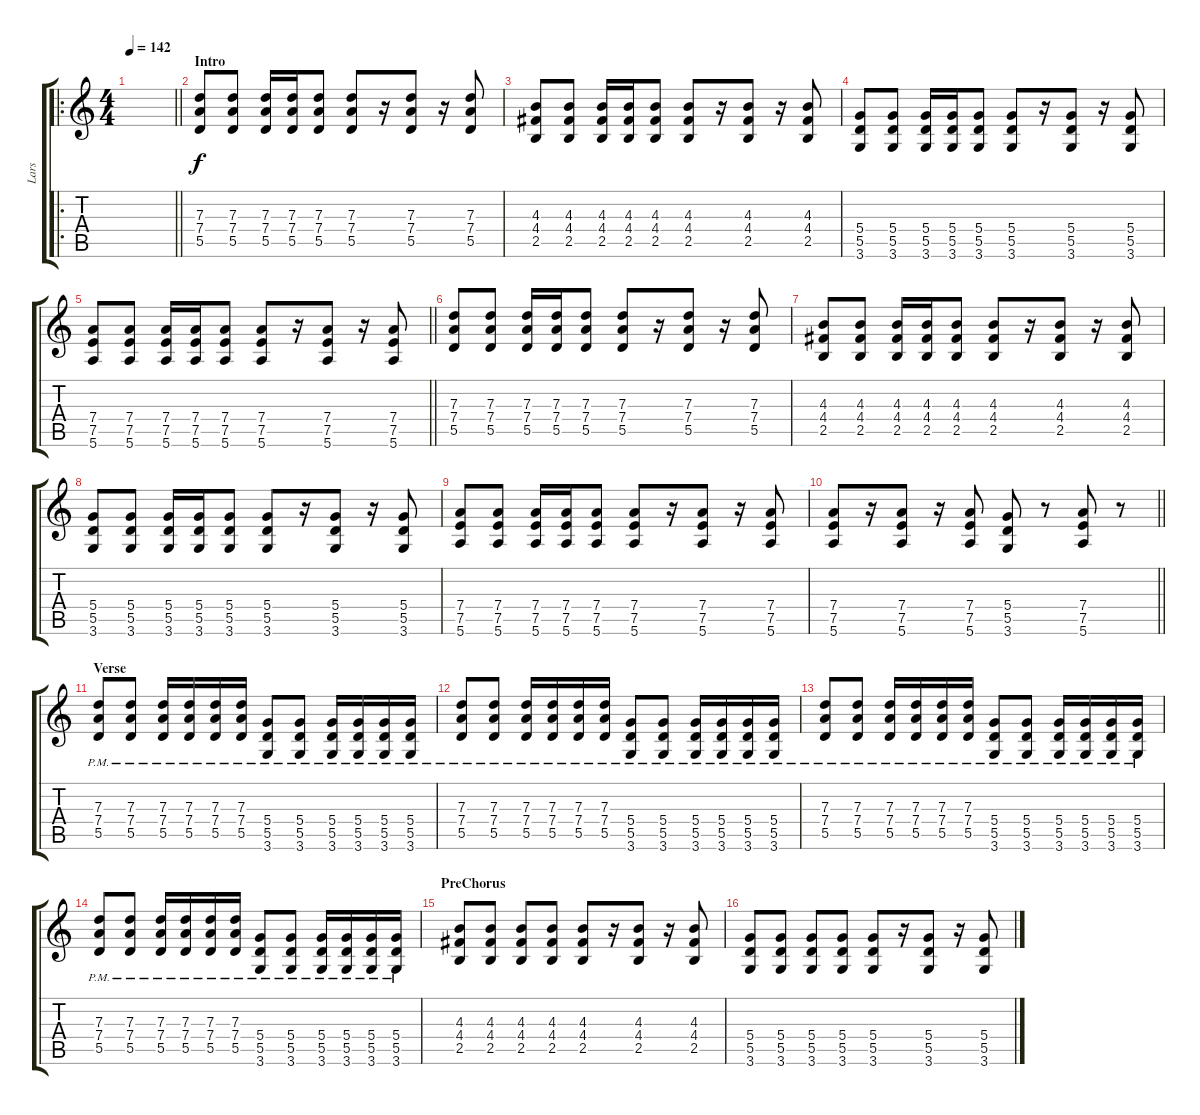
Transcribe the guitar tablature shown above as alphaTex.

\track ("Lars" "Lars") {instrument distortionguitar}
\staff {score tabs}
\tuning (E4 B3 G3 D3 A2 E2) {hide}
\ro
\ts (4 4)
\tempo 142
\clef g2
\barLineRight lightlight
\ks c
|
\section ("" "Intro")
(7.3 7.4 5.5).8 (7.3 7.4 5.5).8 (7.3 7.4 5.5).16 (7.3 7.4 5.5).16 (7.3 7.4 5.5).8 (7.3 7.4 5.5).8 r.16 (7.3 7.4 5.5).8 r.16 (7.3 7.4 5.5).8 |
(4.3 4.4 2.5).8 (4.3 4.4 2.5).8 (4.3 4.4 2.5).16 (4.3 4.4 2.5).16 (4.3 4.4 2.5).8 (4.3 4.4 2.5).8 r.16 (4.3 4.4 2.5).8 r.16 (4.3 4.4 2.5).8 |
(5.4 5.5 3.6).8 (5.4 5.5 3.6).8 (5.4 5.5 3.6).16 (5.4 5.5 3.6).16 (5.4 5.5 3.6).8 (5.4 5.5 3.6).8 r.16 (5.4 5.5 3.6).8 r.16 (5.4 5.5 3.6).8 |
\barLineRight lightlight
(7.4 7.5 5.6).8 (7.4 7.5 5.6).8 (7.4 7.5 5.6).16 (7.4 7.5 5.6).16 (7.4 7.5 5.6).8 (7.4 7.5 5.6).8 r.16 (7.4 7.5 5.6).8 r.16 (7.4 7.5 5.6).8 |
(7.3 7.4 5.5).8 (7.3 7.4 5.5).8 (7.3 7.4 5.5).16 (7.3 7.4 5.5).16 (7.3 7.4 5.5).8 (7.3 7.4 5.5).8 r.16 (7.3 7.4 5.5).8 r.16 (7.3 7.4 5.5).8 |
(4.3 4.4 2.5).8 (4.3 4.4 2.5).8 (4.3 4.4 2.5).16 (4.3 4.4 2.5).16 (4.3 4.4 2.5).8 (4.3 4.4 2.5).8 r.16 (4.3 4.4 2.5).8 r.16 (4.3 4.4 2.5).8 |
(5.4 5.5 3.6).8 (5.4 5.5 3.6).8 (5.4 5.5 3.6).16 (5.4 5.5 3.6).16 (5.4 5.5 3.6).8 (5.4 5.5 3.6).8 r.16 (5.4 5.5 3.6).8 r.16 (5.4 5.5 3.6).8 |
(7.4 7.5 5.6).8 (7.4 7.5 5.6).8 (7.4 7.5 5.6).16 (7.4 7.5 5.6).16 (7.4 7.5 5.6).8 (7.4 7.5 5.6).8 r.16 (7.4 7.5 5.6).8 r.16 (7.4 7.5 5.6).8 |
\barLineRight lightlight
(7.4 7.5 5.6).8 r.16 (7.4 7.5 5.6).8 r.16 (7.4 7.5 5.6).8 (5.4 5.5 3.6).8 r.8 (7.4 7.5 5.6).8 r.8 |
\section ("" "Verse")
(7.3 7.4{pm} 5.5).8 (7.3{pm} 7.4 5.5).8 (7.3 7.4 5.5{pm}).16 (7.3 7.4{pm} 5.5).16 (7.3 7.4{pm} 5.5).16 (7.3 7.4{pm} 5.5).16 (5.4 5.5{pm} 3.6).8 (5.4 5.5{pm} 3.6).8 (5.4 5.5{pm} 3.6).16 (5.4 5.5{pm} 3.6).16 (5.4 5.5{pm} 3.6).16 (5.4 5.5{pm} 3.6).16 |
(7.3 7.4{pm} 5.5).8 (7.3{pm} 7.4 5.5).8 (7.3 7.4 5.5{pm}).16 (7.3 7.4{pm} 5.5).16 (7.3 7.4{pm} 5.5).16 (7.3 7.4{pm} 5.5).16 (5.4 5.5{pm} 3.6).8 (5.4 5.5{pm} 3.6).8 (5.4 5.5{pm} 3.6).16 (5.4 5.5{pm} 3.6).16 (5.4 5.5{pm} 3.6).16 (5.4 5.5{pm} 3.6).16 |
(7.3 7.4{pm} 5.5).8 (7.3{pm} 7.4 5.5).8 (7.3 7.4 5.5{pm}).16 (7.3 7.4{pm} 5.5).16 (7.3 7.4{pm} 5.5).16 (7.3 7.4{pm} 5.5).16 (5.4 5.5{pm} 3.6).8 (5.4 5.5{pm} 3.6).8 (5.4 5.5{pm} 3.6).16 (5.4 5.5{pm} 3.6).16 (5.4 5.5{pm} 3.6).16 (5.4 5.5{pm} 3.6).16 |
(7.3 7.4{pm} 5.5).8 (7.3{pm} 7.4 5.5).8 (7.3 7.4 5.5{pm}).16 (7.3 7.4{pm} 5.5).16 (7.3 7.4{pm} 5.5).16 (7.3 7.4{pm} 5.5).16 (5.4 5.5{pm} 3.6).8 (5.4 5.5{pm} 3.6).8 (5.4 5.5{pm} 3.6).16 (5.4 5.5{pm} 3.6).16 (5.4 5.5{pm} 3.6).16 (5.4 5.5{pm} 3.6).16 |
\section ("" "PreChorus")
(4.3 4.4 2.5).8 (4.3 4.4 2.5).8 (4.3 4.4 2.5).8 (4.3 4.4 2.5).8 (4.3 4.4 2.5).8 r.16 (4.3 4.4 2.5).8 r.16 (4.3 4.4 2.5).8 |
(5.4 5.5 3.6).8 (5.4 5.5 3.6).8 (5.4 5.5 3.6).8 (5.4 5.5 3.6).8 (5.4 5.5 3.6).8 r.16 (5.4 5.5 3.6).8 r.16 (5.4 5.5 3.6).8
